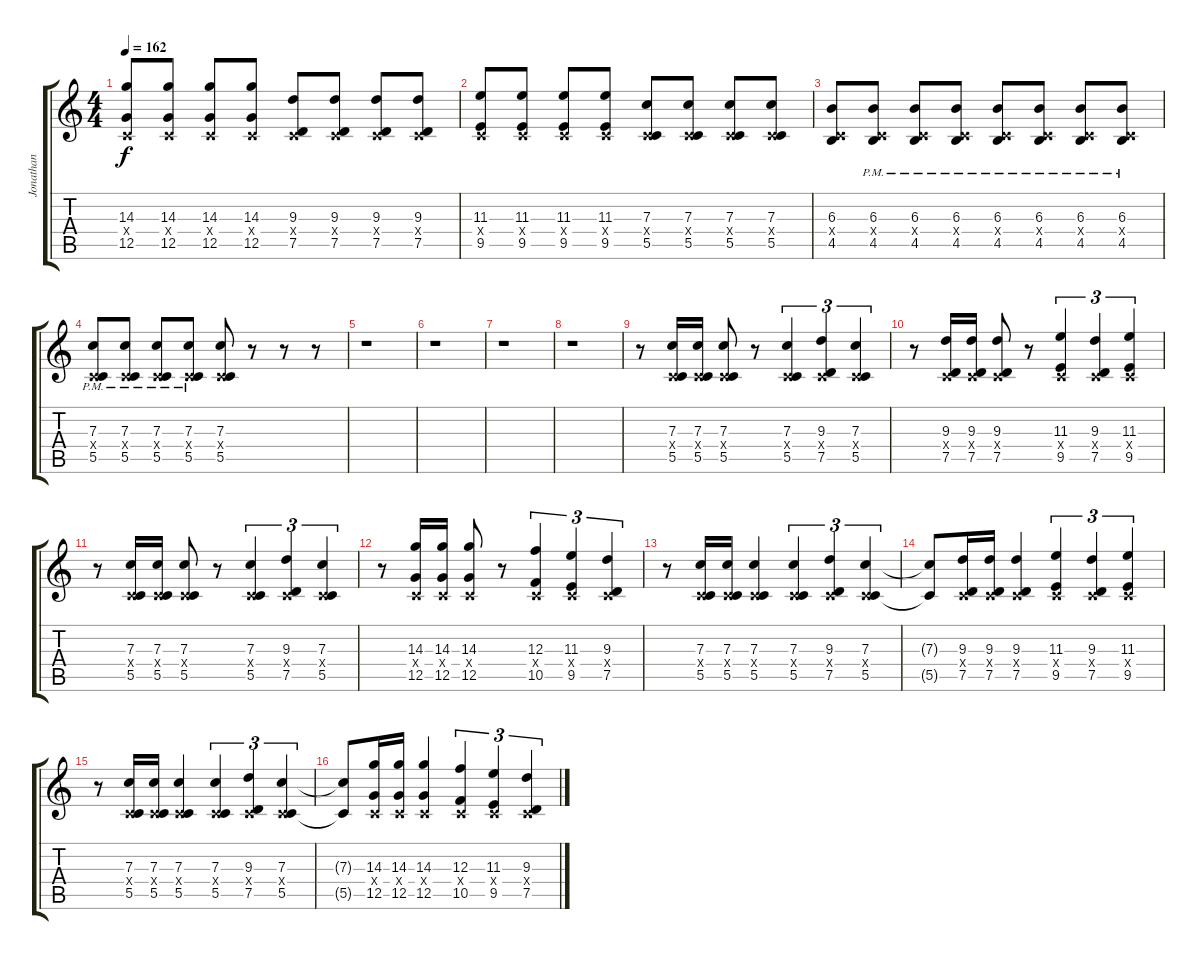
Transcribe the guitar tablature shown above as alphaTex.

\track ("Jonathan" "Jonathan") {instrument distortionguitar}
\staff {score tabs}
\tuning (D4 A3 F3 C3 G2 C2) {hide}
\ts (4 4)
\tempo 162
\clef g2
\ks c
(14.3 0.4{x} 12.5).8{dy f} (14.3 0.4{x} 12.5).8 (14.3 0.4{x} 12.5).8 (14.3 0.4{x} 12.5).8 (9.3 0.4{x} 7.5).8 (9.3 0.4{x} 7.5).8 (9.3 0.4{x} 7.5).8 (9.3 0.4{x} 7.5).8 |
(11.3 0.4{x} 9.5).8 (11.3 0.4{x} 9.5).8 (11.3 0.4{x} 9.5).8 (11.3 0.4{x} 9.5).8 (7.3 0.4{x} 5.5).8 (7.3 0.4{x} 5.5).8 (7.3 0.4{x} 5.5).8 (7.3 0.4{x} 5.5).8 |
(6.3 0.4{x} 4.5).8 (6.3{pm} 0.4{x} 4.5{pm}).8 (6.3{pm} 0.4{x} 4.5{pm}).8 (6.3{pm} 0.4{x} 4.5{pm}).8 (6.3{pm} 0.4{x} 4.5{pm}).8 (6.3{pm} 0.4{x} 4.5{pm}).8 (6.3{pm} 0.4{x} 4.5{pm}).8 (6.3{pm} 0.4{x} 4.5{pm}).8 |
(7.3{pm} 0.4{pm x} 5.5{pm}).8 (7.3{pm} 0.4{x} 5.5{pm}).8 (7.3{pm} 0.4{x} 5.5{pm}).8 (7.3{pm} 0.4{x} 5.5).8 (7.3 0.4{x} 5.5).8 r.8 r.8 r.8 |
r.1 |
r.1 |
r.1 |
r.1 |
r.8 (7.3 0.4{x} 5.5).16 (7.3 0.4{x} 5.5).16 (7.3 0.4{x} 5.5).8 r.8 (7.3 0.4{x} 5.5).4{tu (3 2)} (9.3 0.4{x} 7.5).4{tu (3 2)} (7.3 0.4{x} 5.5).4{tu (3 2)} |
r.8 (9.3 0.4{x} 7.5).16 (9.3 0.4{x} 7.5).16 (9.3 0.4{x} 7.5).8 r.8 (11.3 0.4{x} 9.5).4{tu (3 2)} (9.3 0.4{x} 7.5).4{tu (3 2)} (11.3 0.4{x} 9.5).4{tu (3 2)} |
r.8 (7.3 0.4{x} 5.5).16 (7.3 0.4{x} 5.5).16 (7.3 0.4{x} 5.5).8 r.8 (7.3 0.4{x} 5.5).4{tu (3 2)} (9.3 0.4{x} 7.5).4{tu (3 2)} (7.3 0.4{x} 5.5).4{tu (3 2)} |
r.8 (14.3 0.4{x} 12.5).16 (14.3 0.4{x} 12.5).16 (14.3 0.4{x} 12.5).8 r.8 (12.3 0.4{x} 10.5).4{tu (3 2)} (11.3 0.4{x} 9.5).4{tu (3 2)} (9.3 0.4{x} 7.5).4{tu (3 2)} |
r.8 (7.3 0.4{x} 5.5).16 (7.3 0.4{x} 5.5).16 (7.3 0.4{x} 5.5).4 (7.3 0.4{x} 5.5).4{tu (3 2)} (9.3 0.4{x} 7.5).4{tu (3 2)} (7.3 0.4{x} 5.5).4{tu (3 2)} |
(7.3{t} 5.5{t}).8 (9.3 0.4{x} 7.5).16 (9.3 0.4{x} 7.5).16 (9.3 0.4{x} 7.5).4 (11.3 0.4{x} 9.5).4{tu (3 2)} (9.3 0.4{x} 7.5).4{tu (3 2)} (11.3 0.4{x} 9.5).4{tu (3 2)} |
r.8 (7.3 0.4{x} 5.5).16 (7.3 0.4{x} 5.5).16 (7.3 0.4{x} 5.5).4 (7.3 0.4{x} 5.5).4{tu (3 2)} (9.3 0.4{x} 7.5).4{tu (3 2)} (7.3 0.4{x} 5.5).4{tu (3 2)} |
(7.3{t} 5.5{t}).8 (14.3 0.4{x} 12.5).16 (14.3 0.4{x} 12.5).16 (14.3 0.4{x} 12.5).4 (12.3 0.4{x} 10.5).4{tu (3 2)} (11.3 0.4{x} 9.5).4{tu (3 2)} (9.3 0.4{x} 7.5).4{tu (3 2)}
